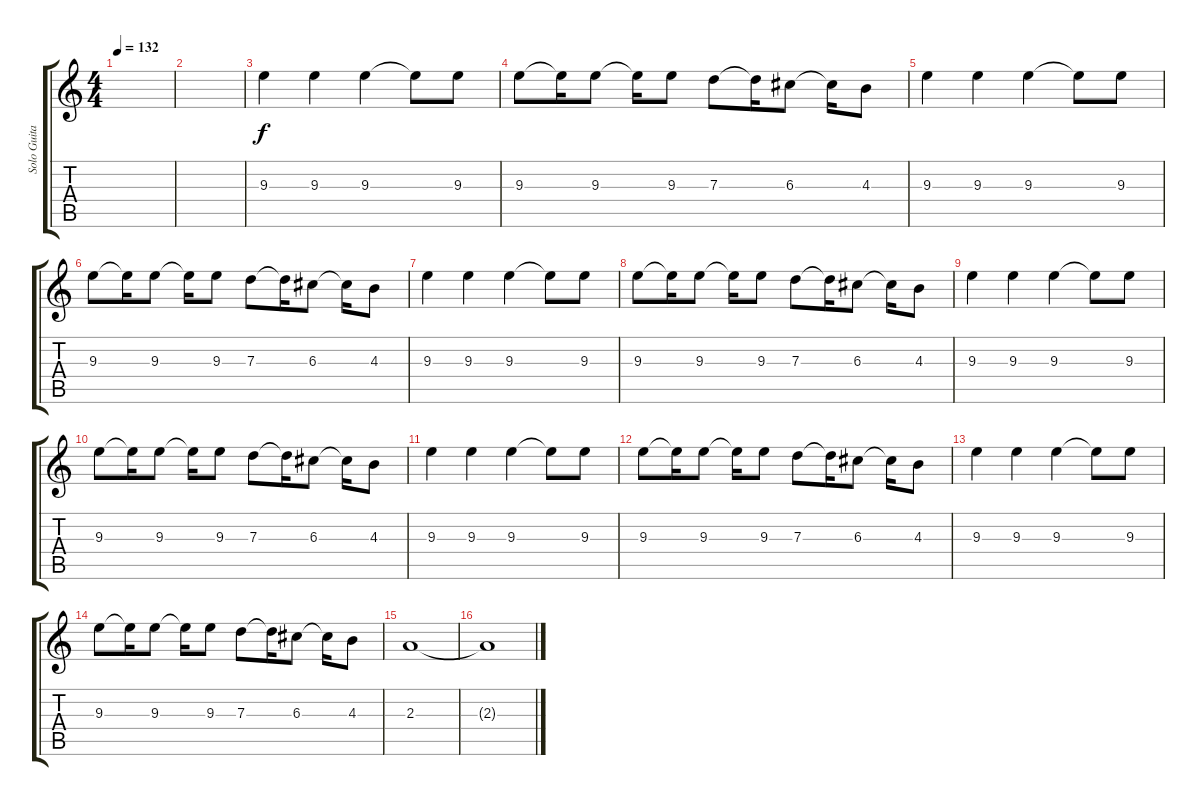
\track ("Solo Guitar" "Solo Guita") {instrument distortionguitar}
\staff {score tabs}
\tuning (E4 B3 G3 D3 A2 E2) {hide}
\ts (4 4)
\tempo 132
\clef g2
\ks c
|
|
9.3.4 9.3.4 9.3.4 9.3{t}.8 9.3.8 |
9.3.8 9.3{t}.16 9.3.8 9.3{t}.16 9.3.8 7.3.8 7.3{t}.16 6.3.8 6.3{t}.16 4.3.8 |
9.3.4 9.3.4 9.3.4 9.3{t}.8 9.3.8 |
9.3.8 9.3{t}.16 9.3.8 9.3{t}.16 9.3.8 7.3.8 7.3{t}.16 6.3.8 6.3{t}.16 4.3.8 |
9.3.4 9.3.4 9.3.4 9.3{t}.8 9.3.8 |
9.3.8 9.3{t}.16 9.3.8 9.3{t}.16 9.3.8 7.3.8 7.3{t}.16 6.3.8 6.3{t}.16 4.3.8 |
9.3.4 9.3.4 9.3.4 9.3{t}.8 9.3.8 |
9.3.8 9.3{t}.16 9.3.8 9.3{t}.16 9.3.8 7.3.8 7.3{t}.16 6.3.8 6.3{t}.16 4.3.8 |
9.3.4 9.3.4 9.3.4 9.3{t}.8 9.3.8 |
9.3.8 9.3{t}.16 9.3.8 9.3{t}.16 9.3.8 7.3.8 7.3{t}.16 6.3.8 6.3{t}.16 4.3.8 |
9.3.4 9.3.4 9.3.4 9.3{t}.8 9.3.8 |
9.3.8 9.3{t}.16 9.3.8 9.3{t}.16 9.3.8 7.3.8 7.3{t}.16 6.3.8 6.3{t}.16 4.3.8 |
2.3.1 |
2.3{t}.1
